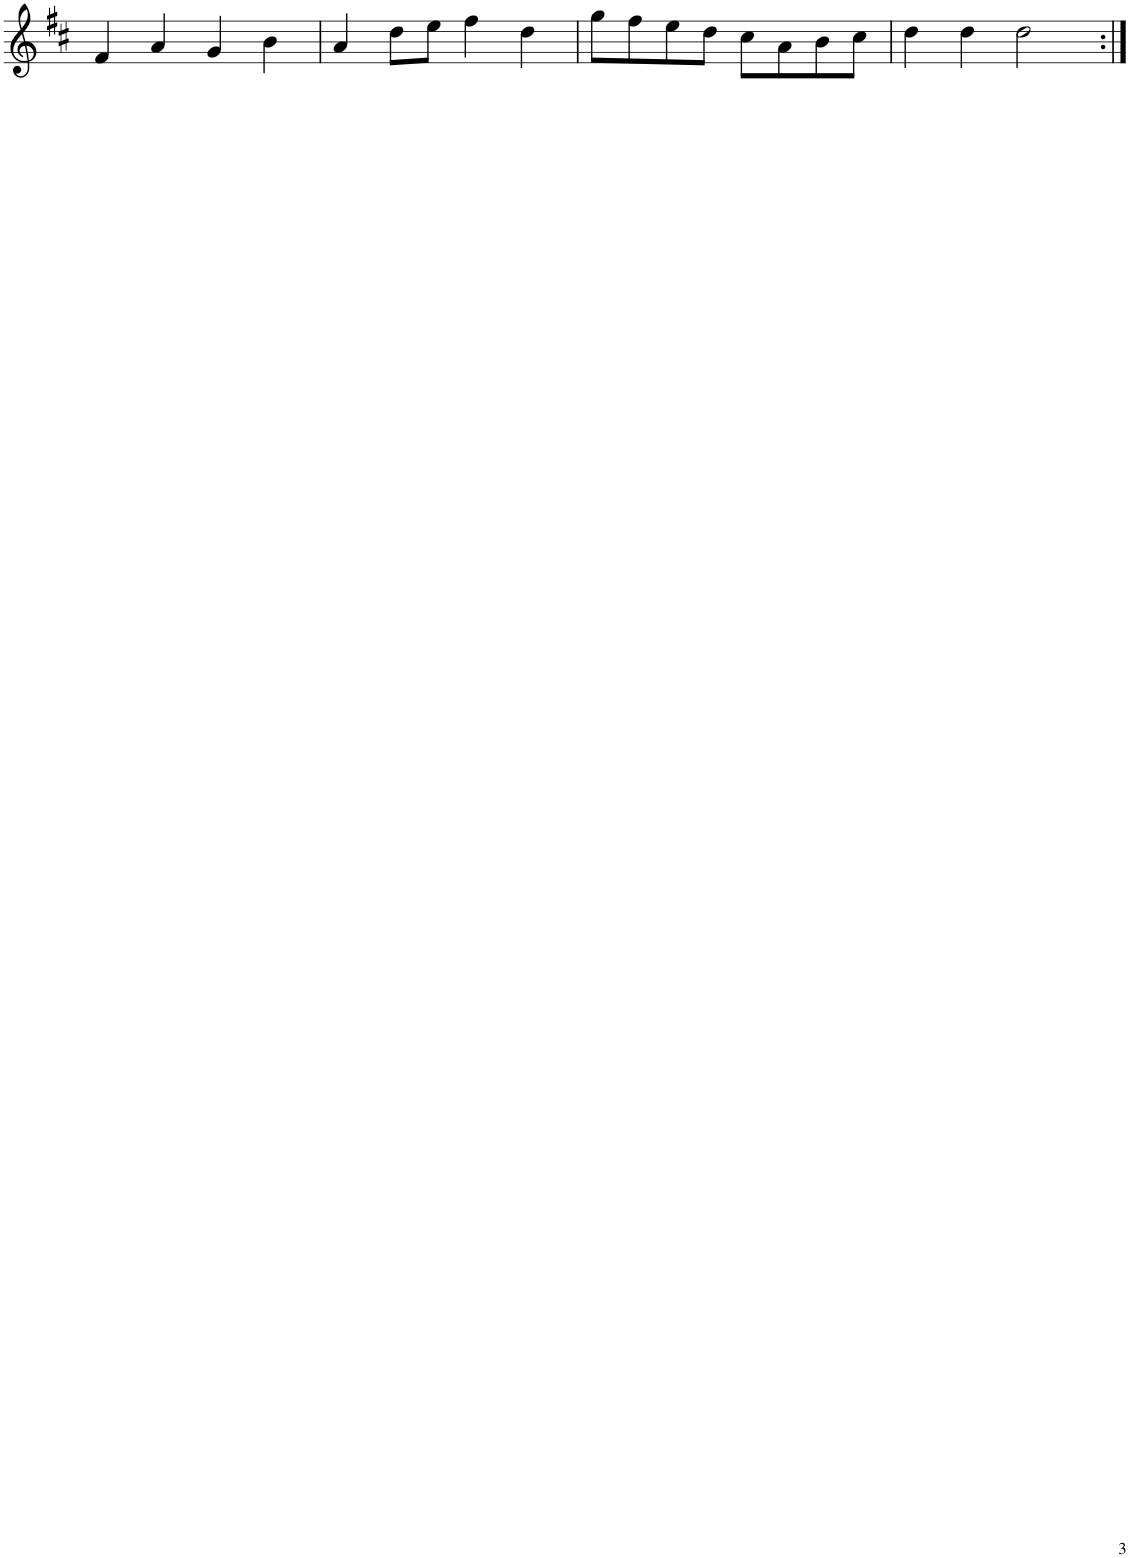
**kern
*part1
*staff1
*I"Piano
*I'Pno
!!LO:PB:g=z
*clefG2
*k[f#c#]
*D:
*M4/4
=13
4f#/
4a/
4g/
4b\
=14
4a/
8dd\L
8ee\J
4ff#\
4dd\
=15
8gg\L
8ff#\
8ee\
8dd\J
8cc#\L
8a\
8b\
8cc#\J
=16
4dd\
4dd\
2dd\
=:|!
*-
